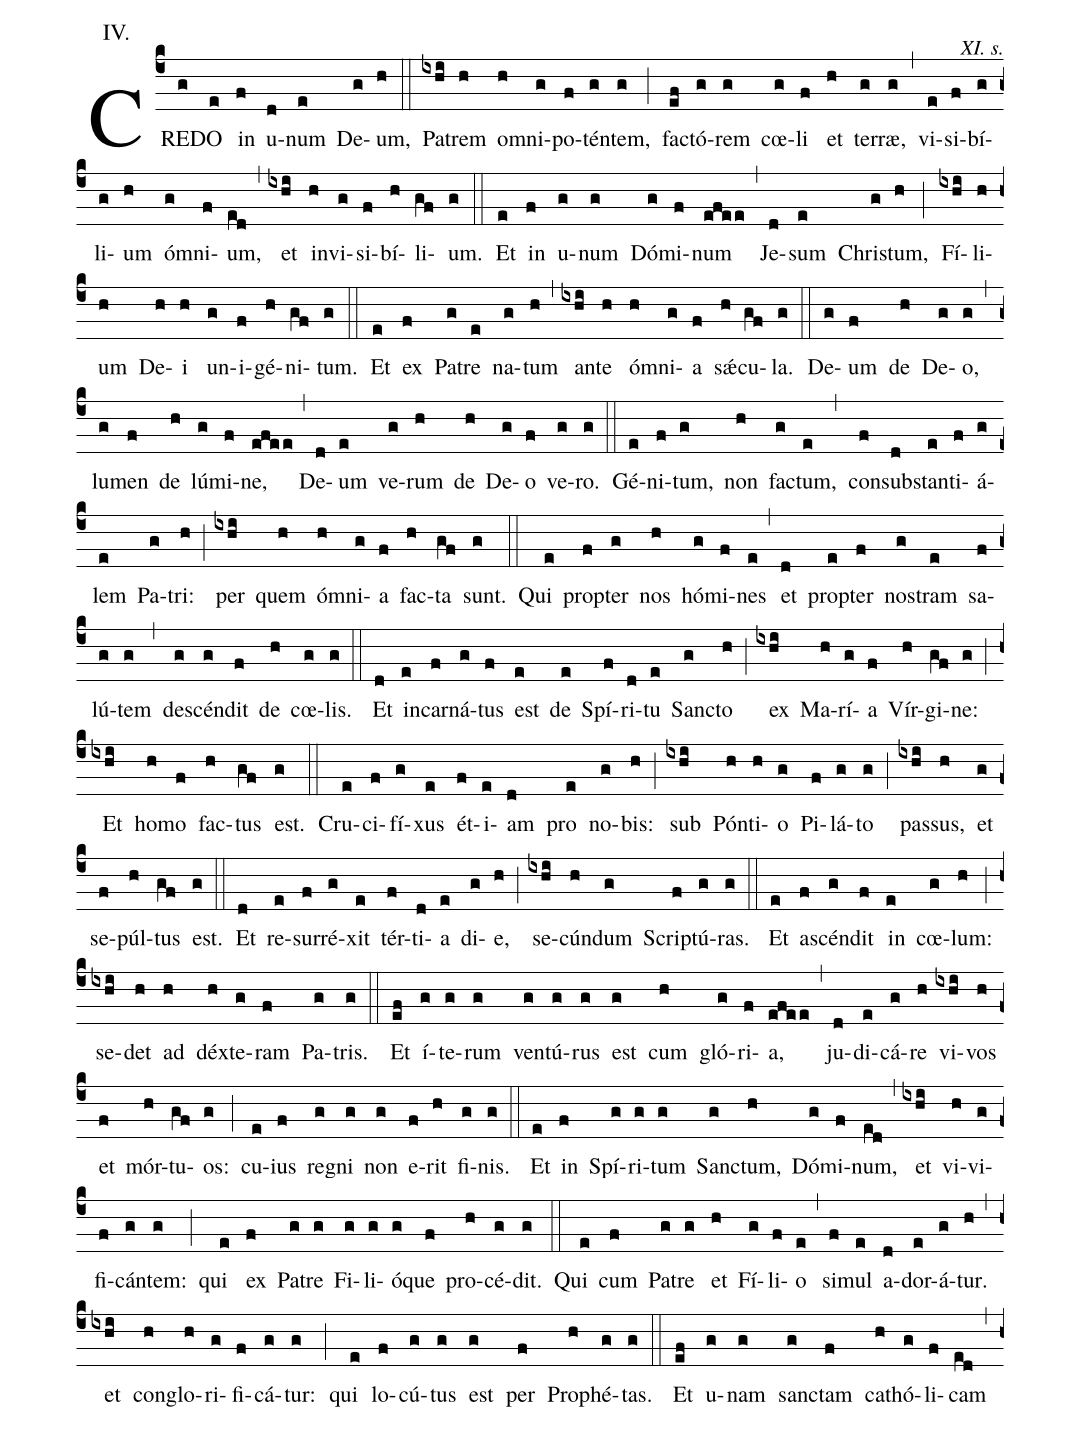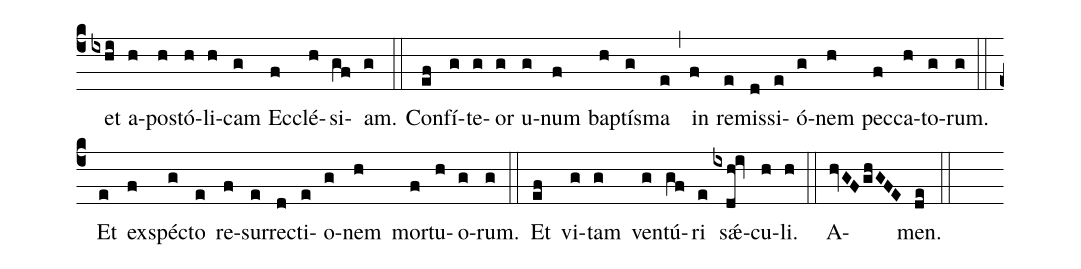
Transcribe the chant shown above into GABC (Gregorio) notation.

annotation:IV.;
commentary:XI. s.;
office-part:Kyriale;
%%
(c4) CRE(g)DO(e) in(f) u(d)num(e) De(g)um,(h) (::) Pa(ixhi)trem(h) om(h)ni(g)po(f)tén(g)tem,(g) (;) fac(ef)tó(g)rem(g) cœ(g)li(f) et(h) ter(g)ræ,(g) (,) vi(e)si(f)bí(g)li(g)um(h) óm(g)ni(f)um,(ed) (,) et(ixhi) in(h)vi(g)si(f)bí(h)li(gf)um.(g) (::)
Et(e) in(f) u(g)num(g) Dó(g)mi(f)num(efee) (,) Je(d)sum(e) Chri(g)stum,(h) (;) Fí(ixhi)li(h)um(h) De(h)i(h) un(g)i(f)gé(h)ni(gf)tum.(g) (::) Et(e) ex(f) Pa(g)tre(e) na(g)tum(h) (,) an(ixhi)te(h) óm(h)ni(g)a(f) s<sp>'ae</sp>(h)cu(gf)la.(g) (::) De(g)um(f) de(h) De(g)o,(g) (,) lu(g)men(f) de(h) lú(g)mi(f)ne,(efee) (,) De(d)um(e) ve(g)rum(h) de(h) De(g)o(f) ve(g)ro.(g) (::) Gé(e)ni(f)tum,(g) non(h) fac(g)tum,(e) (,) con(f)sub(d)stan(e)ti(f)á(g)lem(e) Pa(g)tri:(h) (;) per(ixhi) quem(h) ó(h)mni(g)a(f) fac(h)ta(gf) sunt.(g) (::) Qui(e) pro(f)pter(g) nos(h) hó(g)mi(f)nes(e) (,) et(d) prop(e)ter(f) nos(g)tram(e) sa(f)lú(g)tem(g) (,) de(g)scén(g)dit(f) de(h) cœ(g)lis.(g) (::) Et(d) in(e)car(f)ná(g)tus(f) est(e) de(e) Spí(f)ri(d)tu(e) Sanc(g)to(h) (;) ex(ixhi) Ma(h)rí(g)a(f) Vír(h)gi(gf)ne:(g) (;) Et(ixhi) ho(h)mo(f) fac(h)tus(gf) est.(g) (::) Cru(e)ci(f)fí(g)xus(e) ét(f)i(e)am(d) pro(e) no(g)bis:(h) (;) sub(ixhi) Pón(h)ti(h)o(g) Pi(f)lá(g)to(g) (;) pas(ixhi)sus,(h) et(g) se(f)púl(h)tus(gf) est.(g) (::) Et(d) re(e)sur(f)ré(g)xit(e) tér(f)ti(d)a(e) di(g)e,(h) (;) se(ixhi)cún(h)dum(g) Scrip(f)tú(g)ras.(g) (::) Et(e) a(f)scén(g)dit(f) in(e) cœ(g)lum:(h) (;) se(ixhi)det(h) ad(h) déx(h)te(g)ram(f) Pa(g)tris.(g) (::) Et(ef) í(g)te(g)rum(g) ven(g)tú(g)rus(g) est(g) cum(h) gló(g)ri(f)a,(efee) (,) ju(d)di(e)cá(g)re(h) vi(ixhi)vos(h) et(f) mór(h)tu(gf)os:(g) (;) cu(e)ius(f) re(g)gni(g) non(g) e(f)rit(h) fi(g)nis.(g) (::)
Et(e) in(f) Spí(g)ri(g)tum(g) Sanc(g)tum,(h) Dó(g)mi(f)num,(ed) (,) et(ixhi) vi(h)vi(g)fi(f)cán(g)tem:(g) (;) qui(e) ex(f) Pa(g)tre(g) Fi(g)li(g)ó(g)que(f) pro(h)cé(g)dit.(g) (::) Qui(e) cum(f) Pa(g)tre(g) et(h) Fí(g)li(f)o(e) (,) si(f)mul(e) a(d)dor(e)á(g)tur.(h) (,) et(ixhi) con(h)glo(h)ri(g)fi(f)cá(g)tur:(g) (;) qui(e) lo(f)cú(g)tus(g) est(g) per(f) Pro(h)phé(g)tas.(g) (::)
Et(ef) u(g)nam(g) sanc(g)tam(f) ca(h)thó(g)li(f)cam(ed) (,) et(ixhi) a(h)pos(h)tó(h)li(h)cam(g) Ec(f)clé(h)si(gf)am.(g) (::)
Con(ef)fí(g)te(g)or(g) u(g)num(f) bap(h)tís(g)ma(e) (,) in(f) re(e)mis(d)si(e)ó(g)nem(h) pec(f)ca(h)to(g)rum.(g) (::) Et(e) ex(f)spéc(g)to(e) re(f)sur(e)rec(d)ti(e)o(g)nem(h) mor(f)tu(h)o(g)rum.(g) (::) Et(ef) vi(g)tam(g) ven(g)tú(gf)ri(e) s<sp>'ae</sp>(ixdh!iv)cu(h)li.(h) (::) A(hvGFghGFE)men.(de) (::)
